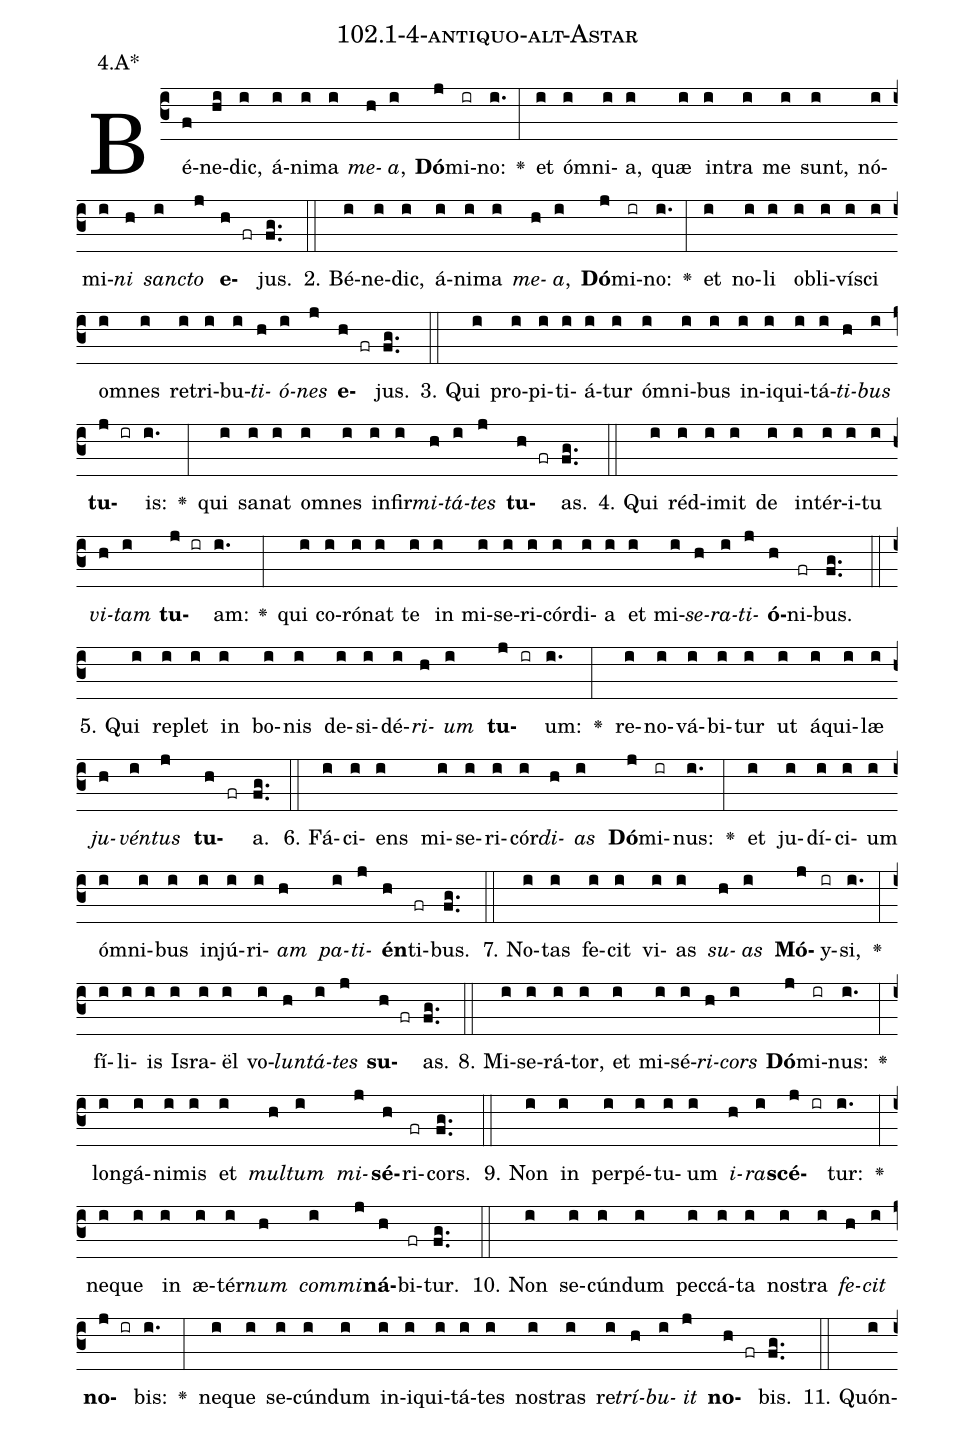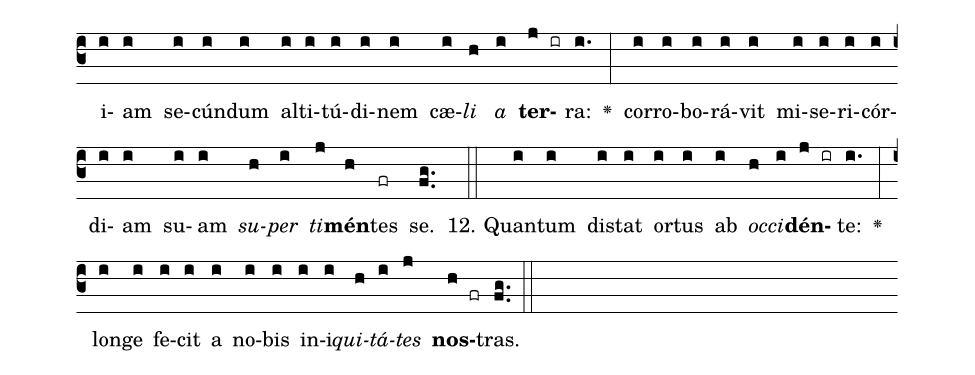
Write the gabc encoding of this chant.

name: 102.1-4-antiquo-alt-Astar;
annotation: 4.A*;
%%
(c3)Bé(f)ne(hi)dic,(i) á(i)ni(i)ma(i) <i>me</i>(h)<i>a</i>,(i) <b>Dó</b>(j)mi(ir)no:(i.) <v>\greheightstar</v>(:) et(i) óm(i)ni(i)a,(i) quæ(i) in(i)tra(i) me(i) sunt,(i) nó(i)mi(i)<i>ni</i>(h) <i>sanc</i>(i)<i>to</i>(j) <b>e</b>(h fr)jus.(fg..) (::)
2. Bé(i)ne(i)dic,(i) á(i)ni(i)ma(i) <i>me</i>(h)<i>a</i>,(i) <b>Dó</b>(j)mi(ir)no:(i.) <v>\greheightstar</v>(:) et(i) no(i)li(i) ob(i)li(i)ví(i)sci(i) om(i)nes(i) re(i)tri(i)bu(i)<i>ti</i>(h)<i>ó</i>(i)<i>nes</i>(j) <b>e</b>(h fr)jus.(fg..) (::)
3. Qui(i) pro(i)pi(i)ti(i)á(i)tur(i) óm(i)ni(i)bus(i) in(i)i(i)qui(i)tá(i)<i>ti</i>(h)<i>bus</i>(i) <b>tu</b>(j ir)is:(i.) <v>\greheightstar</v>(:) qui(i) sa(i)nat(i) om(i)nes(i) in(i)fir(i)<i>mi</i>(h)<i>tá</i>(i)<i>tes</i>(j) <b>tu</b>(h fr)as.(fg..) (::)
4. Qui(i) réd(i)i(i)mit(i) de(i) in(i)tér(i)i(i)tu(i) <i>vi</i>(h)<i>tam</i>(i) <b>tu</b>(j ir)am:(i.) <v>\greheightstar</v>(:) qui(i) co(i)ró(i)nat(i) te(i) in(i) mi(i)se(i)ri(i)cór(i)di(i)a(i) et(i) mi(i)<i>se</i>(h)<i>ra</i>(i)<i>ti</i>(j)<b>ó</b>(h)ni(fr)bus.(fg..) (::)
5. Qui(i) re(i)plet(i) in(i) bo(i)nis(i) de(i)si(i)dé(i)<i>ri</i>(h)<i>um</i>(i) <b>tu</b>(j ir)um:(i.) <v>\greheightstar</v>(:) re(i)no(i)vá(i)bi(i)tur(i) ut(i) á(i)qui(i)læ(i) <i>ju</i>(h)<i>vén</i>(i)<i>tus</i>(j) <b>tu</b>(h fr)a.(fg..) (::)
6. Fá(i)ci(i)ens(i) mi(i)se(i)ri(i)cór(i)<i>di</i>(h)<i>as</i>(i) <b>Dó</b>(j)mi(ir)nus:(i.) <v>\greheightstar</v>(:) et(i) ju(i)dí(i)ci(i)um(i) óm(i)ni(i)bus(i) in(i)jú(i)ri(i)<i>am</i>(h) <i>pa</i>(i)<i>ti</i>(j)<b>én</b>(h)ti(fr)bus.(fg..) (::)
7. No(i)tas(i) fe(i)cit(i) vi(i)as(i) <i>su</i>(h)<i>as</i>(i) <b>Mó</b>(j)y(ir)si,(i.) <v>\greheightstar</v>(:) fí(i)li(i)is(i) Is(i)ra(i)ël(i) vo(i)<i>lun</i>(h)<i>tá</i>(i)<i>tes</i>(j) <b>su</b>(h fr)as.(fg..) (::)
8. Mi(i)se(i)rá(i)tor,(i) et(i) mi(i)sé(i)<i>ri</i>(h)<i>cors</i>(i) <b>Dó</b>(j)mi(ir)nus:(i.) <v>\greheightstar</v>(:) long(i)á(i)ni(i)mis(i) et(i) <i>mul</i>(h)<i>tum</i>(i) <i>mi</i>(j)<b>sé</b>(h)ri(fr)cors.(fg..) (::)
9. Non(i) in(i) per(i)pé(i)tu(i)um(i) <i>i</i>(h)<i>ra</i>(i)<b>scé</b>(j ir)tur:(i.) <v>\greheightstar</v>(:) ne(i)que(i) in(i) æ(i)tér(i)<i>num</i>(h) <i>com</i>(i)<i>mi</i>(j)<b>ná</b>(h)bi(fr)tur.(fg..) (::)
10. Non(i) se(i)cún(i)dum(i) pec(i)cá(i)ta(i) nos(i)tra(i) <i>fe</i>(h)<i>cit</i>(i) <b>no</b>(j ir)bis:(i.) <v>\greheightstar</v>(:) ne(i)que(i) se(i)cún(i)dum(i) in(i)i(i)qui(i)tá(i)tes(i) nos(i)tras(i) re(i)<i>trí</i>(h)<i>bu</i>(i)<i>it</i>(j) <b>no</b>(h fr)bis.(fg..) (::)
11. Quón(i)i(i)am(i) se(i)cún(i)dum(i) al(i)ti(i)tú(i)di(i)nem(i) cæ(i)<i>li</i>(h) <i>a</i>(i) <b>ter</b>(j ir)ra:(i.) <v>\greheightstar</v>(:) cor(i)ro(i)bo(i)rá(i)vit(i) mi(i)se(i)ri(i)cór(i)di(i)am(i) su(i)am(i) <i>su</i>(h)<i>per</i>(i) <i>ti</i>(j)<b>mén</b>(h)tes(fr) se.(fg..) (::)
12. Quan(i)tum(i) di(i)stat(i) or(i)tus(i) ab(i) <i>oc</i>(h)<i>ci</i>(i)<b>dén</b>(j ir)te:(i.) <v>\greheightstar</v>(:) lon(i)ge(i) fe(i)cit(i) a(i) no(i)bis(i) in(i)i(i)<i>qui</i>(h)<i>tá</i>(i)<i>tes</i>(j) <b>nos</b>(h fr)tras.(fg..) (::)
